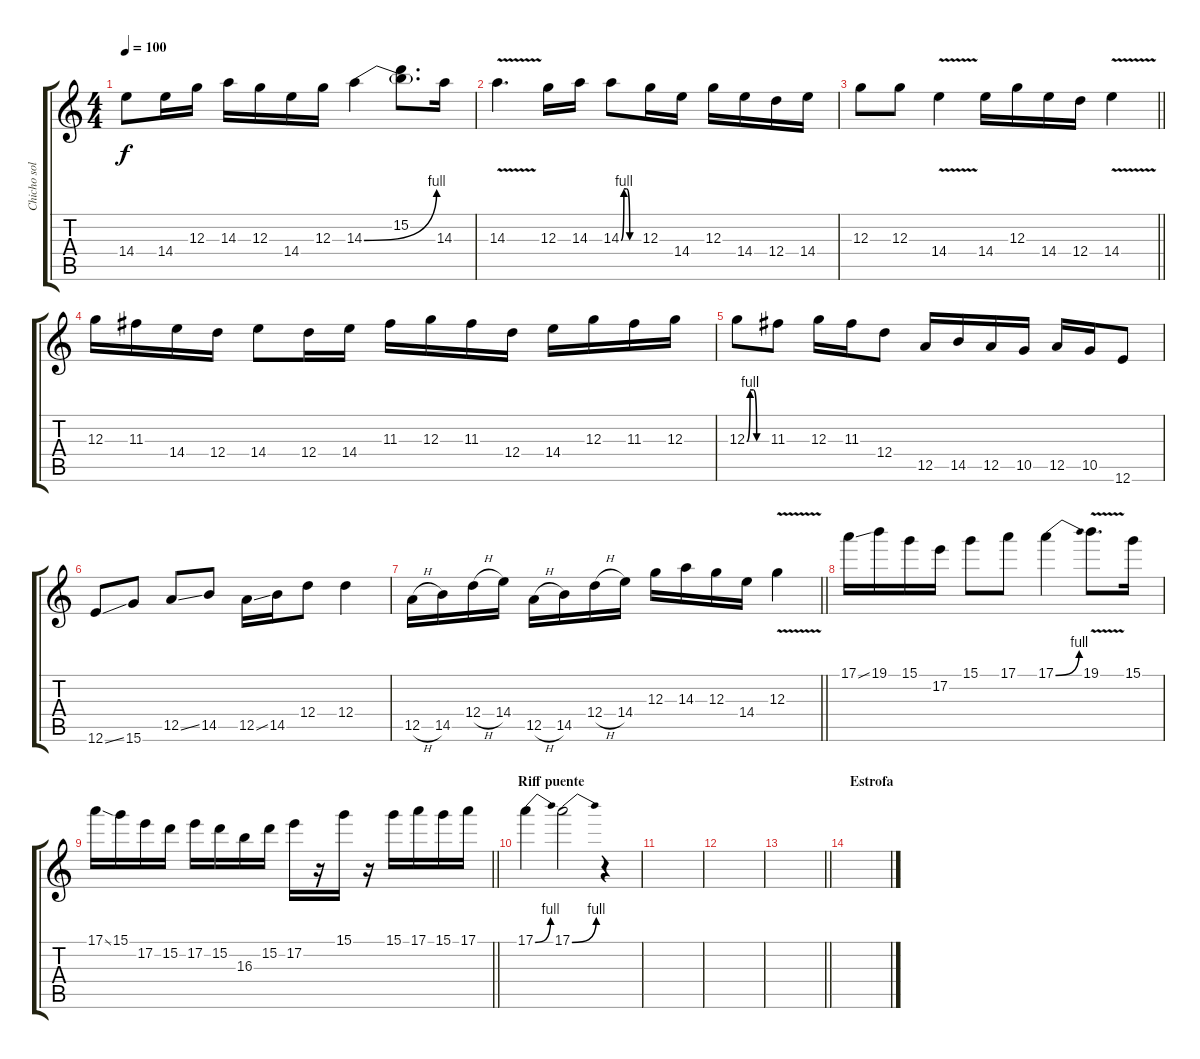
\track ("Chicho solo" "Chicho sol") {instrument distortionguitar}
\staff {score tabs}
\tuning (E4 B3 G3 D3 A2 E2) {hide}
\ts (4 4)
\tempo 100
\clef g2
\ks c
14.4{t}.8{dy f} 14.4.16 12.3.16 14.3.16 12.3.16 14.4.16 12.3.16 14.3{be (bend 0 0 60 4)}.4 (15.2 14.3{t}).8{d} 14.3.16 |
14.3{v}.4{d} 12.3.16 14.3.16 14.3{be (custom 0 0 10 4 20 4 30 0 60 0)}.8 12.3.16 14.4.16 12.3.16 14.4.16 12.4.16 14.4.16 |
\barLineRight lightlight
12.3.8 12.3.8 14.4{v}.4 14.4.16 12.3.16 14.4.16 12.4.16 14.4{v}.4 |
12.3.16 11.3.16 14.4.16 12.4.16 14.4.8 12.4.16 14.4.16 11.3.16 12.3.16 11.3.16 12.4.16 14.4.16 12.3.16 11.3.16 12.3.16 |
12.3{be (custom 0 0 10 4 20 4 30 0 60 0)}.8 11.3.8 12.3.16 11.3.16 12.4.8 12.5.16 14.5.16 12.5.16 10.5.16 12.5.16 10.5.16 12.6.8 |
12.6{ss}.8 15.6.8 12.5{ss}.8 14.5.8 12.5{ss}.16 14.5.16 12.4.8 12.4.4 |
\barLineRight lightlight
12.5{h}.16 14.5.16 12.4{h}.16 14.4.16 12.5{h}.16 14.5.16 12.4{h}.16 14.4.16 12.3.16 14.3.16 12.3.16 14.4.16 12.3{v}.4 |
17.1{ss}.16 19.1.16 15.1.16 17.2.16 15.1.8 17.1.8 17.1{be (bend 0 0 60 4)}.4 19.1{v}.8{d} 15.1.16 |
\barLineRight lightlight
17.1{ss}.16 15.1.16 17.2.16 15.2.16 17.2.16 15.2.16 16.3.16 15.2.16 17.2.16 r.16 15.1.16 r.16 15.1.16 17.1.16 15.1.16 17.1.16 |
\section ("" "Riff puente")
17.1{be (bend 0 0 60 4)}.4 17.1{be (bend 0 0 60 4)}.2 r.4 |
|
|
\barLineRight lightlight
|
\section ("" "Estrofa")
